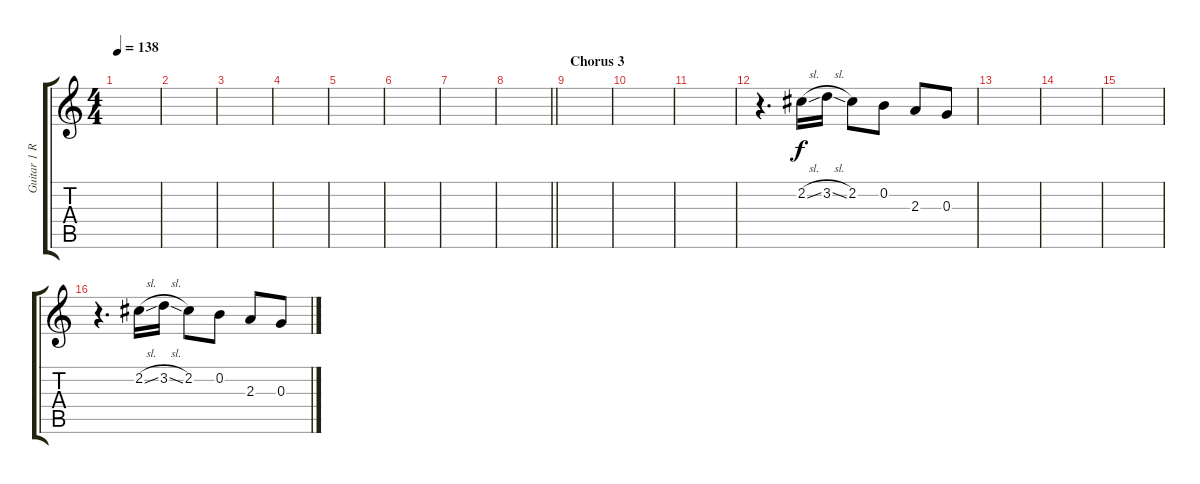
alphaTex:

\track ("Guitar 1 R" "Guitar 1 R") {instrument overdrivenguitar}
\staff {score tabs}
\tuning (E4 B3 G3 D3 A2 E2) {hide}
\ts (4 4)
\tempo 138
\clef g2
\ks c
|
|
|
|
|
|
|
\barLineRight lightlight
|
\section ("" "Chorus 3")
|
|
|
r.4{d} 2.2{sl}.16 3.2{sl}.16 2.2.8 0.2.8 2.3.8 0.3.8 |
|
|
|
r.4{d} 2.2{sl}.16 3.2{sl}.16 2.2.8 0.2.8 2.3.8 0.3.8
